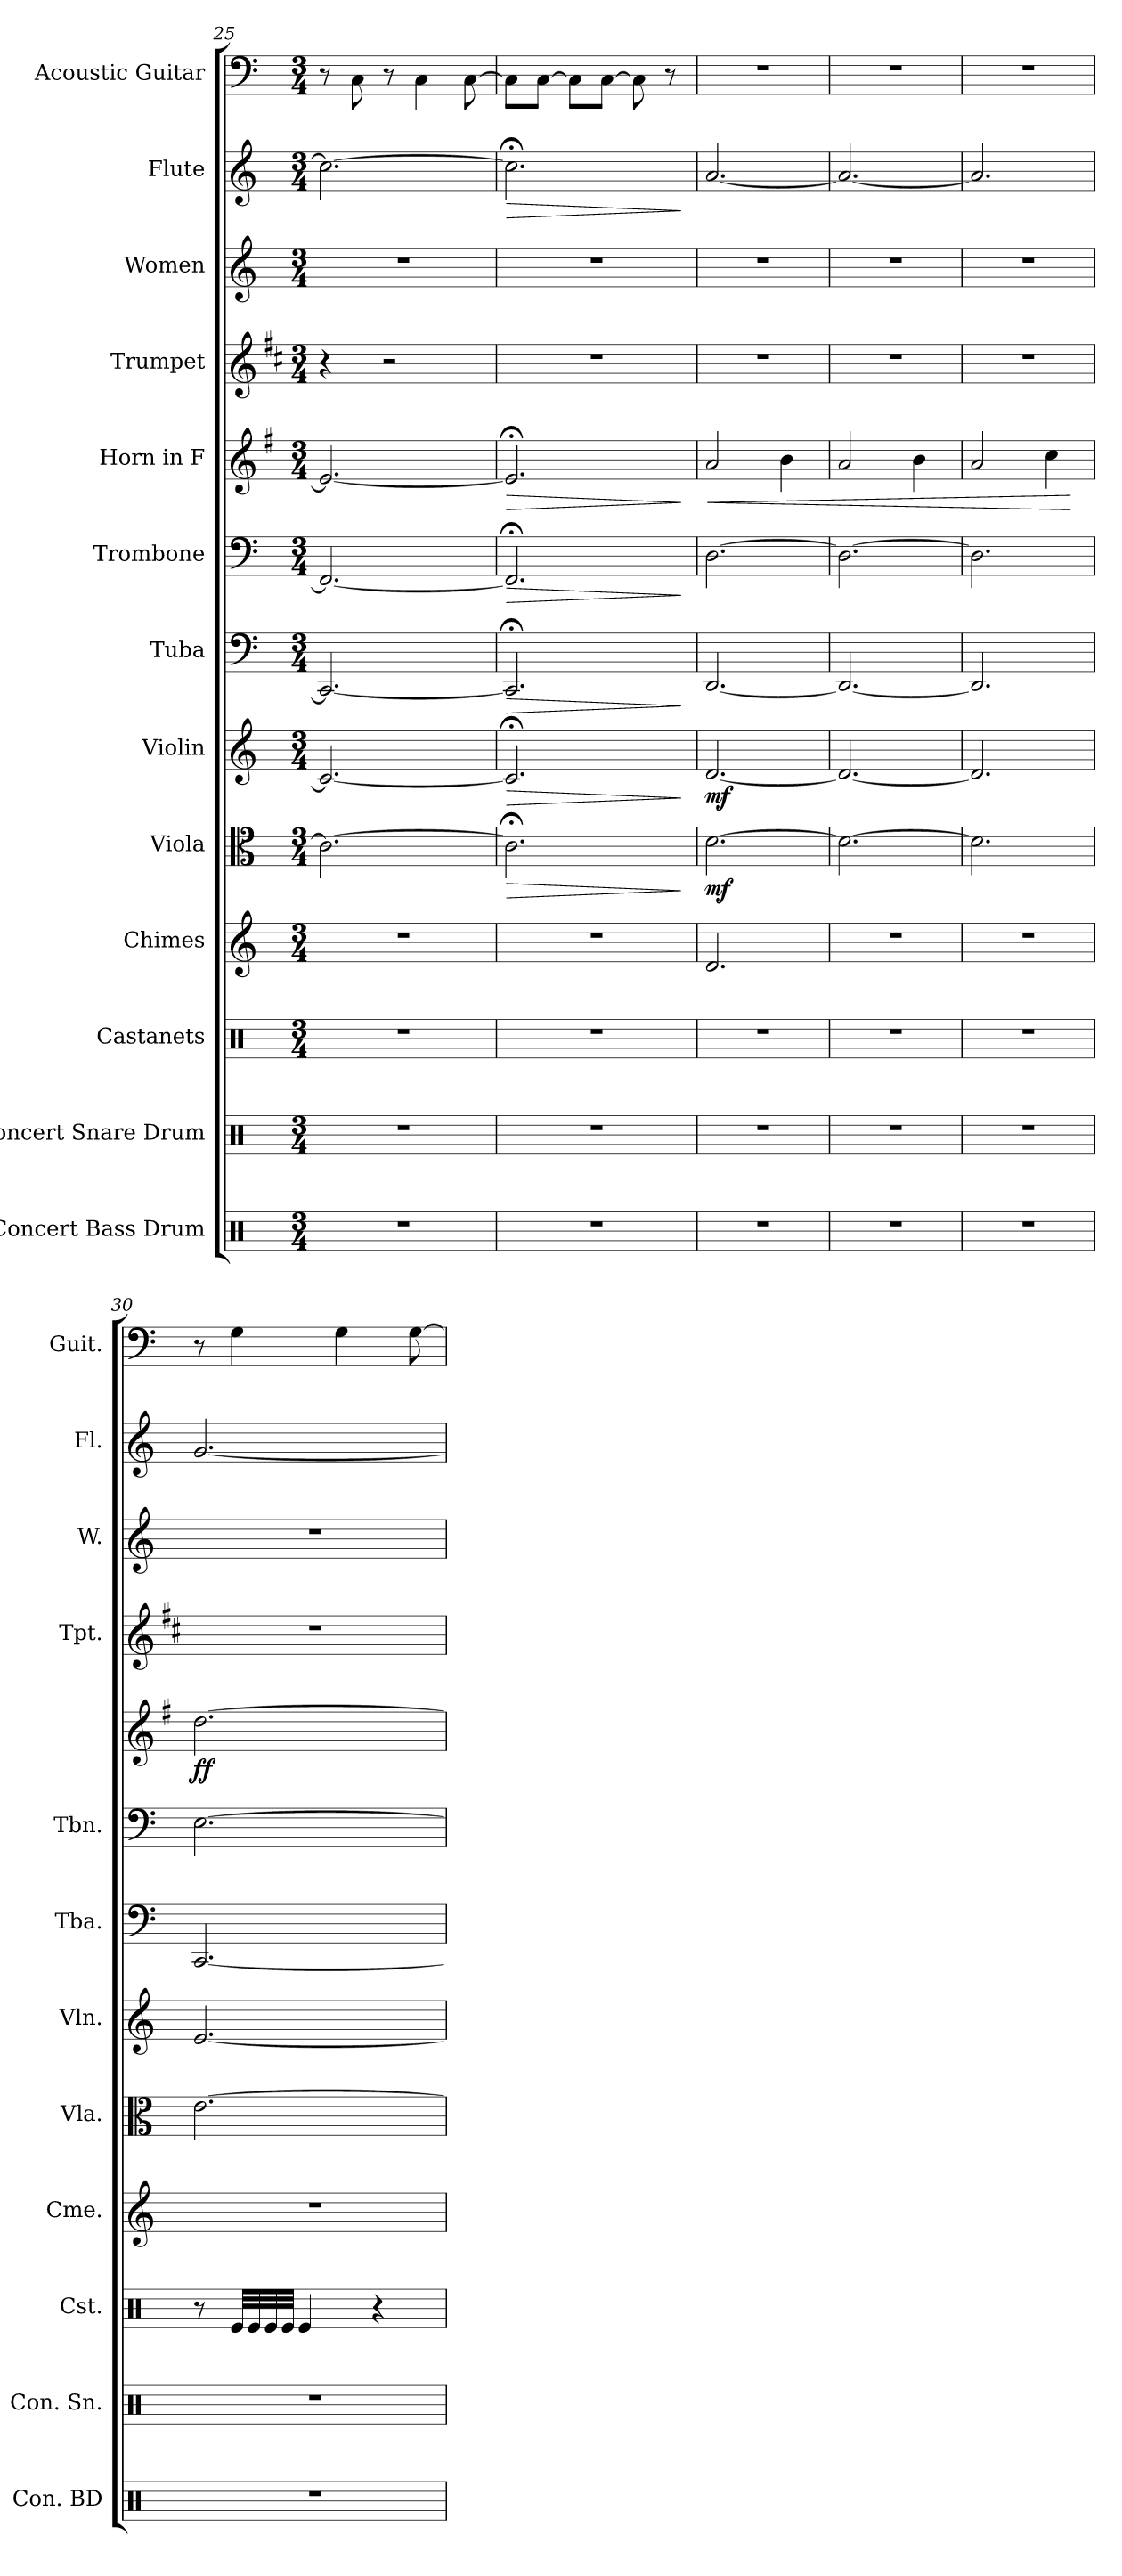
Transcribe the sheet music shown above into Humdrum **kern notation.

**kern	**kern	**kern	**kern	**kern	**dynam	**kern	**dynam	**kern	**dynam	**kern	**dynam	**kern	**dynam	**kern	**kern	**kern	**dynam	**kern
*part13	*part12	*part11	*part10	*part9	*part9	*part8	*part8	*part7	*part7	*part6	*part6	*part5	*part5	*part4	*part3	*part2	*part2	*part1
*staff13	*staff12	*staff11	*staff10	*staff9	*staff9	*staff8	*staff8	*staff7	*staff7	*staff6	*staff6	*staff5	*staff5	*staff4	*staff3	*staff2	*staff2	*staff1
*I"Concert Bass Drum	*I"Concert Snare Drum	*I"Castanets	*I"Chimes	*I"Viola	*	*I"Violin	*	*I"Tuba	*	*I"Trombone	*	*I"Horn in F	*	*I"Trumpet	*I"Women	*I"Flute	*	*I"Acoustic Guitar
*I'Con. BD	*I'Con. Sn.	*I'Cst.	*I'Cme.	*I'Vla.	*	*I'Vln.	*	*I'Tba.	*	*I'Tbn.	*	*	*	*I'Tpt.	*I'W.	*I'Fl.	*	*I'Guit.
*clefX	*clefX	*clefX	*clefG2	*clefC3	*	*clefG2	*	*clefF4	*	*clefF4	*	*clefG2	*	*clefG2	*clefG2	*clefG2	*	*
*	*	*	*	*	*	*	*	*	*	*	*	*ITrd4c7	*	*ITrd1c2	*	*	*	*
*k[]	*k[]	*k[]	*k[]	*k[]	*	*k[]	*	*k[]	*	*k[]	*	*k[]	*	*k[]	*k[]	*k[]	*	*k[]
*M3/4	*M3/4	*M3/4	*M3/4	*M3/4	*	*M3/4	*	*M3/4	*	*M3/4	*	*M3/4	*	*M3/4	*M3/4	*M3/4	*	*M3/4
=25	=25	=25	=25	=25	=25	=25	=25	=25	=25	=25	=25	=25	=25	=25	=25	=25	=25	=25
2.r	2.r	2.r	2.r	2.c\_	.	2.c/_	.	2.CC/_	.	2.FF/_	.	2.A/_	.	4r	2.r	2.cc\_	.	8r
.	.	.	.	.	.	.	.	.	.	.	.	.	.	.	.	.	.	8C\
.	.	.	.	.	.	.	.	.	.	.	.	.	.	2r	.	.	.	8r
.	.	.	.	.	.	.	.	.	.	.	.	.	.	.	.	.	.	4C\
.	.	.	.	.	.	.	.	.	.	.	.	.	.	.	.	.	.	[8C\
!!LO:PB:g=z
=26	=26	=26	=26	=26	=26	=26	=26	=26	=26	=26	=26	=26	=26	=26	=26	=26	=26	=26
!	!	!	!	!	!LO:HP:b	!	!LO:HP:b	!	!LO:HP:b	!	!LO:HP:b	!	!LO:HP:b	!	!	!	!LO:HP:b	!
2.r	2.r	2.r	2.r	2.c;<\]	>	2.c;</]	>	2.CC;</]	>	2.FF;</]	>	2.A;</]	>	2.r	2.r	2.cc;<\]	>	8C\L]
.	.	.	.	.	.	.	.	.	.	.	.	.	.	.	.	.	.	[8C\J
.	.	.	.	.	.	.	.	.	.	.	.	.	.	.	.	.	.	8C\L]
.	.	.	.	.	.	.	.	.	.	.	.	.	.	.	.	.	.	[8C\J
.	.	.	.	.	.	.	.	.	.	.	.	.	.	.	.	.	.	8C\]
.	.	.	.	.	.	.	.	.	.	.	.	.	.	.	.	.	.	8r
.	.	.	.	.	]	.	]	.	]	.	]	.	]	.	.	.	]	.
=27	=27	=27	=27	=27	=27	=27	=27	=27	=27	=27	=27	=27	=27	=27	=27	=27	=27	=27
!	!	!	!	!	!LO:DY:b	!	!LO:DY:b	!	!	!	!	!	!LO:HP:b	!	!	!	!	!
2.r	2.r	2.r	2.d/	[2.d\	mf	[2.d/	mf	[2.DD/	.	[2.D\	.	2d/	<	2.r	2.r	[2.a/	.	2.r
.	.	.	.	.	.	.	.	.	.	.	.	4e\	.	.	.	.	.	.
=28	=28	=28	=28	=28	=28	=28	=28	=28	=28	=28	=28	=28	=28	=28	=28	=28	=28	=28
2.r	2.r	2.r	2.r	2.d\_	.	2.d/_	.	2.DD/_	.	2.D\_	.	2d/	.	2.r	2.r	2.a/_	.	2.r
.	.	.	.	.	.	.	.	.	.	.	.	4e\	.	.	.	.	.	.
=29	=29	=29	=29	=29	=29	=29	=29	=29	=29	=29	=29	=29	=29	=29	=29	=29	=29	=29
2.r	2.r	2.r	2.r	2.d\]	.	2.d/]	.	2.DD/]	.	2.D\]	.	2d/	.	2.r	2.r	2.a/]	.	2.r
.	.	.	.	.	.	.	.	.	.	.	.	4f\	.	.	.	.	.	.
.	.	.	.	.	.	.	.	.	.	.	.	.	[	.	.	.	.	.
=30	=30	=30	=30	=30	=30	=30	=30	=30	=30	=30	=30	=30	=30	=30	=30	=30	=30	=30
!	!	!	!	!	!	!	!	!	!	!	!	!	!LO:DY:b	!	!	!	!	!
2.r	2.r	8r	2.r	[2.e\	.	[2.e/	.	[2.CC/	.	[2.E\	.	[2.g\	ff	2.r	2.r	[2.g/	.	8r
.	.	32Re/LLL	.	.	.	.	.	.	.	.	.	.	.	.	.	.	.	4G\
.	.	32Re/	.	.	.	.	.	.	.	.	.	.	.	.	.	.	.	.
.	.	32Re/	.	.	.	.	.	.	.	.	.	.	.	.	.	.	.	.
.	.	32Re/JJJ	.	.	.	.	.	.	.	.	.	.	.	.	.	.	.	.
.	.	4Re/	.	.	.	.	.	.	.	.	.	.	.	.	.	.	.	.
.	.	.	.	.	.	.	.	.	.	.	.	.	.	.	.	.	.	4G\
.	.	4r	.	.	.	.	.	.	.	.	.	.	.	.	.	.	.	.
.	.	.	.	.	.	.	.	.	.	.	.	.	.	.	.	.	.	[8G\
=	=	=	=	=	=	=	=	=	=	=	=	=	=	=	=	=	=	=
*-	*-	*-	*-	*-	*-	*-	*-	*-	*-	*-	*-	*-	*-	*-	*-	*-	*-	*-
